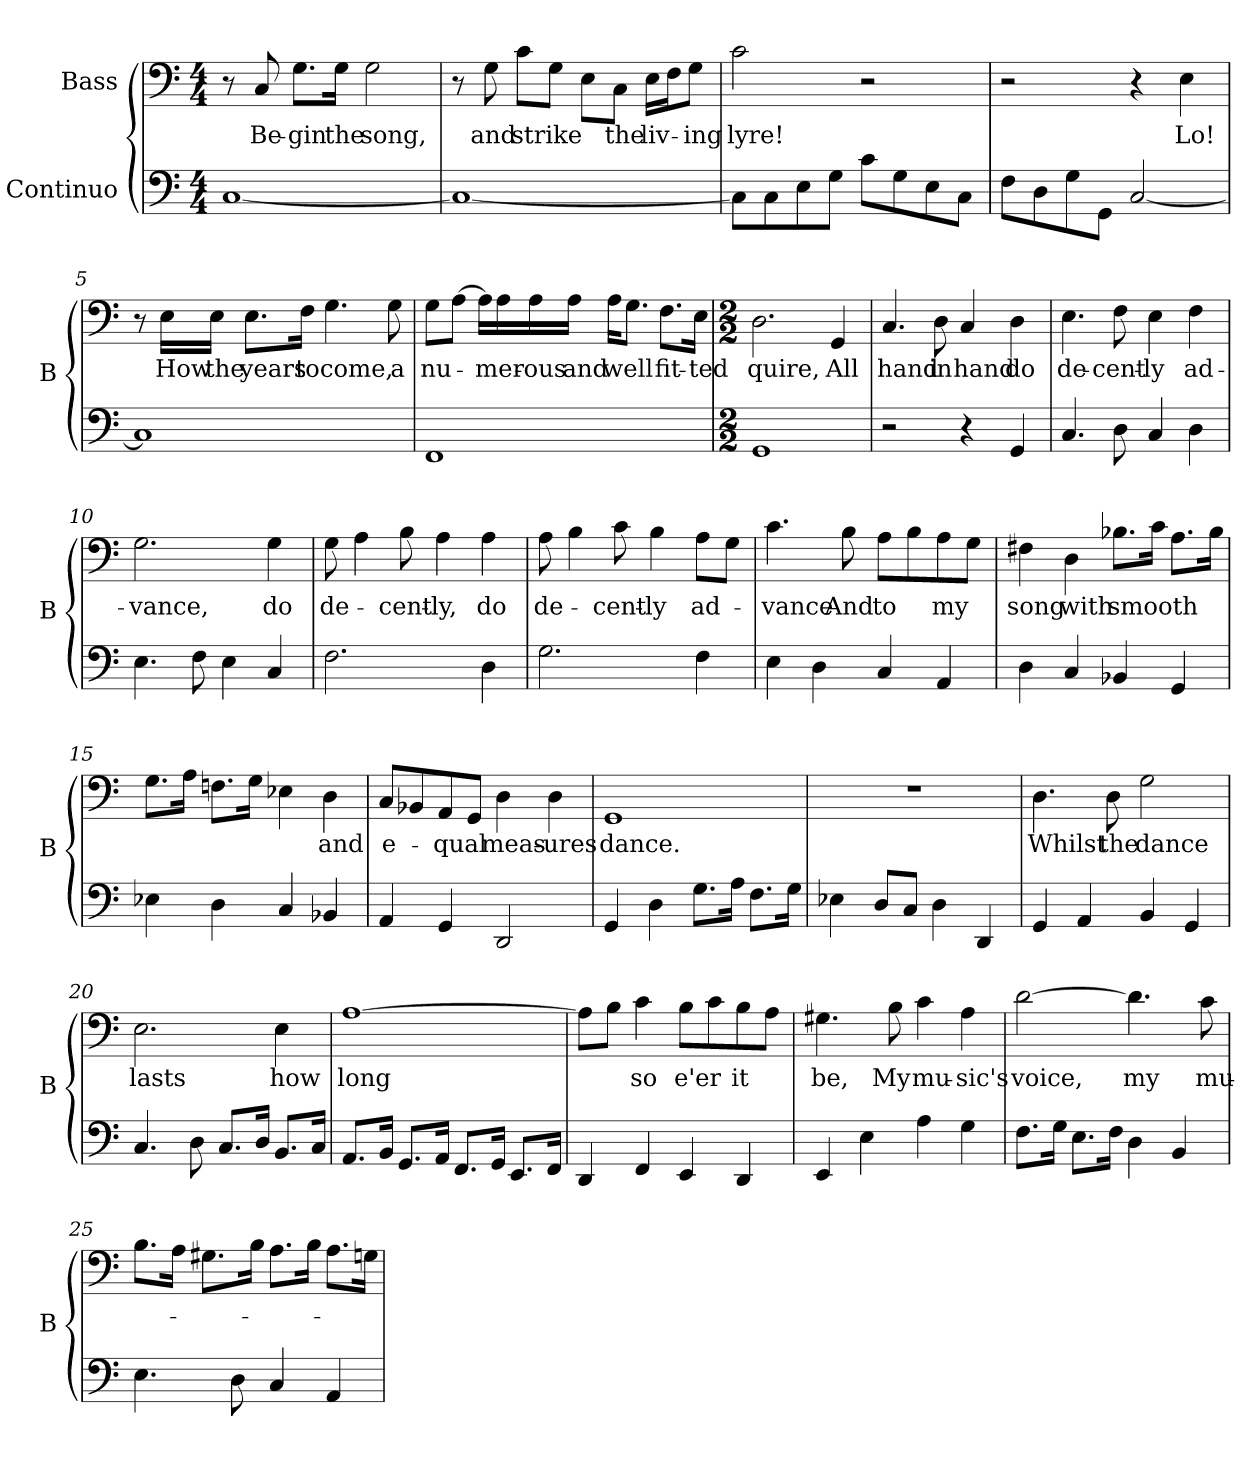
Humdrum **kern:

**kern	**kern	**text
*part2	*part1	*part1
*staff2	*staff1	*staff1
*I"Continuo	*I"Bass	*
*	*I'B	*
*clefF4	*clefF4	*
*k[]	*k[]	*
*M4/4	*M4/4	*
=1	=1	=1
[1C	8r	.
!	!	!LO:LY:b
.	8C/	Be-
!	!	!LO:LY:b
.	8.G\L	-gin
!	!	!LO:LY:b
.	16G\Jk	the
!	!	!LO:LY:b
.	2G\	song,
=2	=2	=2
1C_	8r	.
!	!	!LO:LY:b
.	8G\	and
!	!	!LO:LY:b
.	8c\L	strike
.	8G\J	.
.	8E\L	.
!	!	!LO:LY:b
.	8C\J	the
!	!	!LO:LY:b
.	16E\LL	liv-
.	16F\J	.
!	!	!LO:LY:b
.	8G\J	-ing
=3	=3	=3
!	!	!LO:LY:b
8C\L]	2c\	lyre!
8C\	.	.
8E\	.	.
8G\J	.	.
8c\L	2r	.
8G\	.	.
8E\	.	.
8C\J	.	.
=4	=4	=4
8F\L	2r	.
8D\	.	.
8G\	.	.
8GG\J	.	.
[2C/	4r	.
!	!	!LO:LY:b
.	4E\	Lo!
!!LO:LB:g=z
=5	=5	=5
1C]	8r	.
!	!	!LO:LY:b
.	16E\LL	How
!	!	!LO:LY:b
.	16E\JJ	the
!	!	!LO:LY:b
.	8.E\L	years
!	!	!LO:LY:b
.	16F\Jk	to
!	!	!LO:LY:b
.	4.G\	come,
!	!	!LO:LY:b
.	8G\	a
=6	=6	=6
!	!	!LO:LY:b
1FF	8G\L	nu-
.	[8A\J	.
.	16A\LL]	.
!	!	!LO:LY:b
.	16A\	-mer-
!	!	!LO:LY:b
.	16A\	-ous
!	!	!LO:LY:b
.	16A\JJ	and
!	!	!LO:LY:b
.	16A\KL	well
.	8.G\J	.
!	!	!LO:LY:b
.	8.F\L	fit-
!	!	!LO:LY:b
.	16E\Jk	-ted
=7	=7	=7
*M2/2	*M2/2	*
!	!	!LO:LY:b
1GG	2.D\	quire,
!	!	!LO:LY:b
.	4GG/	All
=8	=8	=8
!	!	!LO:LY:b
2r	4.C/	hand
!	!	!LO:LY:b
.	8D\	in
!	!	!LO:LY:b
4r	4C/	hand
!	!	!LO:LY:b
4GG/	4D\	do
=9	=9	=9
!	!	!LO:LY:b
4.C/	4.E\	de-
!	!	!LO:LY:b
8D\	8F\	-cent-
!	!	!LO:LY:b
4C/	4E\	-ly
!	!	!LO:LY:b
4D\	4F\	ad-
!!LO:LB:g=z
=10	=10	=10
!	!	!LO:LY:b
4.E\	2.G\	-vance,
8F\	.	.
4E\	.	.
!	!	!LO:LY:b
4C/	4G\	do
=11	=11	=11
!	!	!LO:LY:b
2.F\	8G\	de-
.	4A\	.
!	!	!LO:LY:b
.	8B\	-cent-
!	!	!LO:LY:b
.	4A\	-ly,
!	!	!LO:LY:b
4D\	4A\	do
=12	=12	=12
!	!	!LO:LY:b
2.G\	8A\	de-
.	4B\	.
!	!	!LO:LY:b
.	8c\	-cent-
!	!	!LO:LY:b
.	4B\	-ly
!	!	!LO:LY:b
4F\	8A\L	ad-
.	8G\J	.
=13	=13	=13
!	!	!LO:LY:b
4E\	4.c\	-vance
4D\	.	.
!	!	!LO:LY:b
.	8B\	And
!	!	!LO:LY:b
4C/	8A\L	to
.	8B\	.
!	!	!LO:LY:b
4AA/	8A\	my
.	8G\J	.
=14	=14	=14
!	!	!LO:LY:b
4D\	4F#X\	song
!	!	!LO:LY:b
4C/	4D\	with
!	!	!LO:LY:b
4BB-X/	8.B-X\L	smooth
.	16c\Jk	.
4GG/	8.A\L	.
.	16B-\Jk	.
=15	=15	=15
4E-X\	8.G\L	.
.	16A\Jk	.
4D\	8.Fn\L	.
.	16G\Jk	.
4C/	4E-X\	.
!	!	!LO:LY:b
4BB-X/	4D\	and
!!LO:LB:g=z
=16	=16	=16
!	!	!LO:LY:b
4AA/	8C/L	e-
.	8BB-X/	.
!	!	!LO:LY:b
4GG/	8AA/	-qual
.	8GG/J	.
!	!	!LO:LY:b
2DD/	4D\	meas-
!	!	!LO:LY:b
.	4D\	-ures
=17	=17	=17
!	!	!LO:LY:b
4GG/	1GG	dance.
4D\	.	.
8.G\L	.	.
16A\Jk	.	.
8.F\L	.	.
16G\Jk	.	.
=18	=18	=18
4E-X\	1r	.
8D/L	.	.
8C/J	.	.
4D\	.	.
4DD/	.	.
=19	=19	=19
!	!	!LO:LY:b
4GG/	4.D\	Whilst
4AA/	.	.
!	!	!LO:LY:b
.	8D\	the
!	!	!LO:LY:b
4BB/	2G\	dance
4GG/	.	.
=20	=20	=20
!	!	!LO:LY:b
4.C/	2.E\	lasts
8D\	.	.
8.C/L	.	.
16D/Jk	.	.
!	!	!LO:LY:b
8.BB/L	4E\	how
16C/Jk	.	.
=21	=21	=21
!	!	!LO:LY:b
8.AA/L	[1A	long
16BB/Jk	.	.
8.GG/L	.	.
16AA/Jk	.	.
8.FF/L	.	.
16GG/Jk	.	.
8.EE/L	.	.
16FF/Jk	.	.
!!LO:LB:g=z
=22	=22	=22
4DD/	8A\L]	.
.	8B\J	.
!	!	!LO:LY:b
4FF/	4c\	so
!	!	!LO:LY:b
4EE/	8B\L	e'er
.	8c\	.
!	!	!LO:LY:b
4DD/	8B\	it
.	8A\J	.
=23	=23	=23
!	!	!LO:LY:b
4EE/	4.G#X\	be,
4E\	.	.
!	!	!LO:LY:b
.	8B\	My
!	!	!LO:LY:b
4A\	4c\	mu-
!	!	!LO:LY:b
4G\	4A\	-sic's
=24	=24	=24
!	!	!LO:LY:b
8.F\L	[2d\	voice,
16G\Jk	.	.
8.E\L	.	.
16F\Jk	.	.
!	!	!LO:LY:b
4D\	4.d\]	my
4BB/	.	.
!	!	!LO:LY:b
.	8c\	mu-
=25	=25	=25
4.E\	8.B\L	.
.	16A\Jk	.
.	8.G#X\L	.
8D\	.	.
.	16B\Jk	.
4C/	8.A\L	.
.	16B\Jk	.
4AA/	8.A\L	.
.	16Gn\Jk	.
=	=	=
*-	*-	*-
